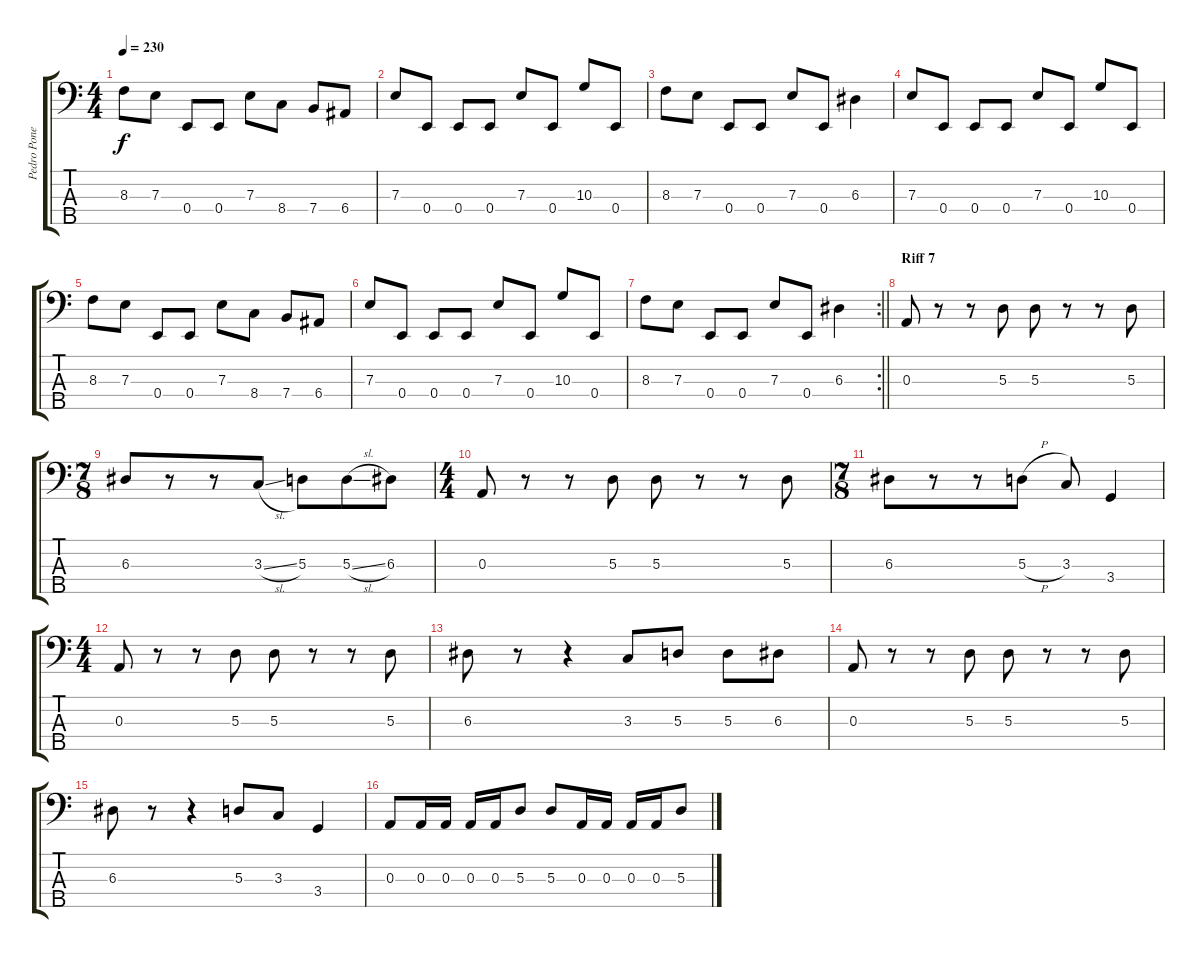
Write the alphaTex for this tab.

\track ("Pedro Poney Ret" "Pedro Pone") {instrument electricbasspick}
\staff {score tabs}
\tuning (G2 D2 A1 E1 B0) {hide}
\ts (4 4)
\tempo 230
\clef f4
\ks c
8.3.8{dy f} 7.3.8 0.4.8 0.4.8 7.3.8 8.4.8 7.4.8 6.4.8 |
7.3.8 0.4.8 0.4.8 0.4.8 7.3.8 0.4.8 10.3.8 0.4.8 |
8.3.8 7.3.8 0.4.8 0.4.8 7.3.8 0.4.8 6.3.4 |
7.3.8 0.4.8 0.4.8 0.4.8 7.3.8 0.4.8 10.3.8 0.4.8 |
8.3.8 7.3.8 0.4.8 0.4.8 7.3.8 8.4.8 7.4.8 6.4.8 |
7.3.8 0.4.8 0.4.8 0.4.8 7.3.8 0.4.8 10.3.8 0.4.8 |
\rc 2
\barLineRight lightlight
8.3.8 7.3.8 0.4.8 0.4.8 7.3.8 0.4.8 6.3.4 |
\section ("" "Riff 7")
0.3.8 r.8 r.8 5.3.8 5.3.8 r.8 r.8 5.3.8 |
\ts (7 8)
6.3.8 r.8 r.8 3.3{sl}.8 5.3.8 5.3{sl}.8 6.3.8 |
\ts (4 4)
0.3.8 r.8 r.8 5.3.8 5.3.8 r.8 r.8 5.3.8 |
\ts (7 8)
6.3.8 r.8 r.8 5.3{h}.8 3.3.8 3.4.4 |
\ts (4 4)
0.3.8 r.8 r.8 5.3.8 5.3.8 r.8 r.8 5.3.8 |
6.3.8 r.8 r.4 3.3.8 5.3.8 5.3.8 6.3.8 |
0.3.8 r.8 r.8 5.3.8 5.3.8 r.8 r.8 5.3.8 |
6.3.8 r.8 r.4 5.3.8 3.3.8 3.4.4 |
0.3.8 0.3.16 0.3.16 0.3.16 0.3.16 5.3.8 5.3.8 0.3.16 0.3.16 0.3.16 0.3.16 5.3.8
